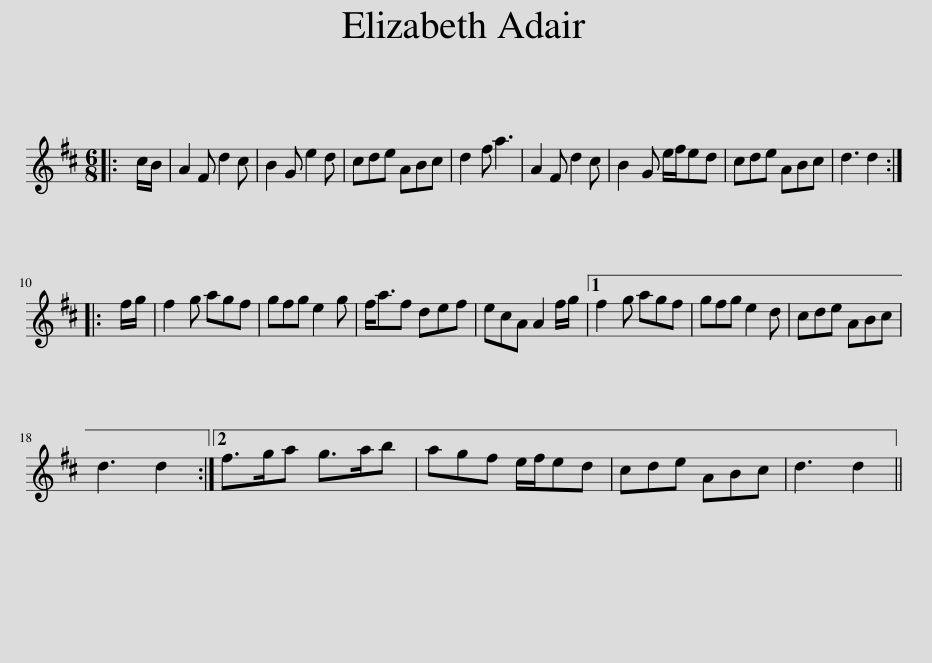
X:1
L:1/8
M:6/8
I:linebreak $
K:D
V:1 treble
V:1
|: c/B/ | A2 F d2 c | B2 G e2 d | cde ABc | d2 f a3 | %5
 A2 F d2 c | B2 G e/f/ed | cde ABc | d3 d2 ::$ f/g/ | %10
 f2 g agf | gfg e2 g | f<af def | ecA A2 f/g/ |1 f2 g agf | %15
 gfg e2 d | cde ABc |$ d3 d2 :|2 f>ga g>ab | agf e/f/ed | %20
 cde ABc | d3 d2 || %22
